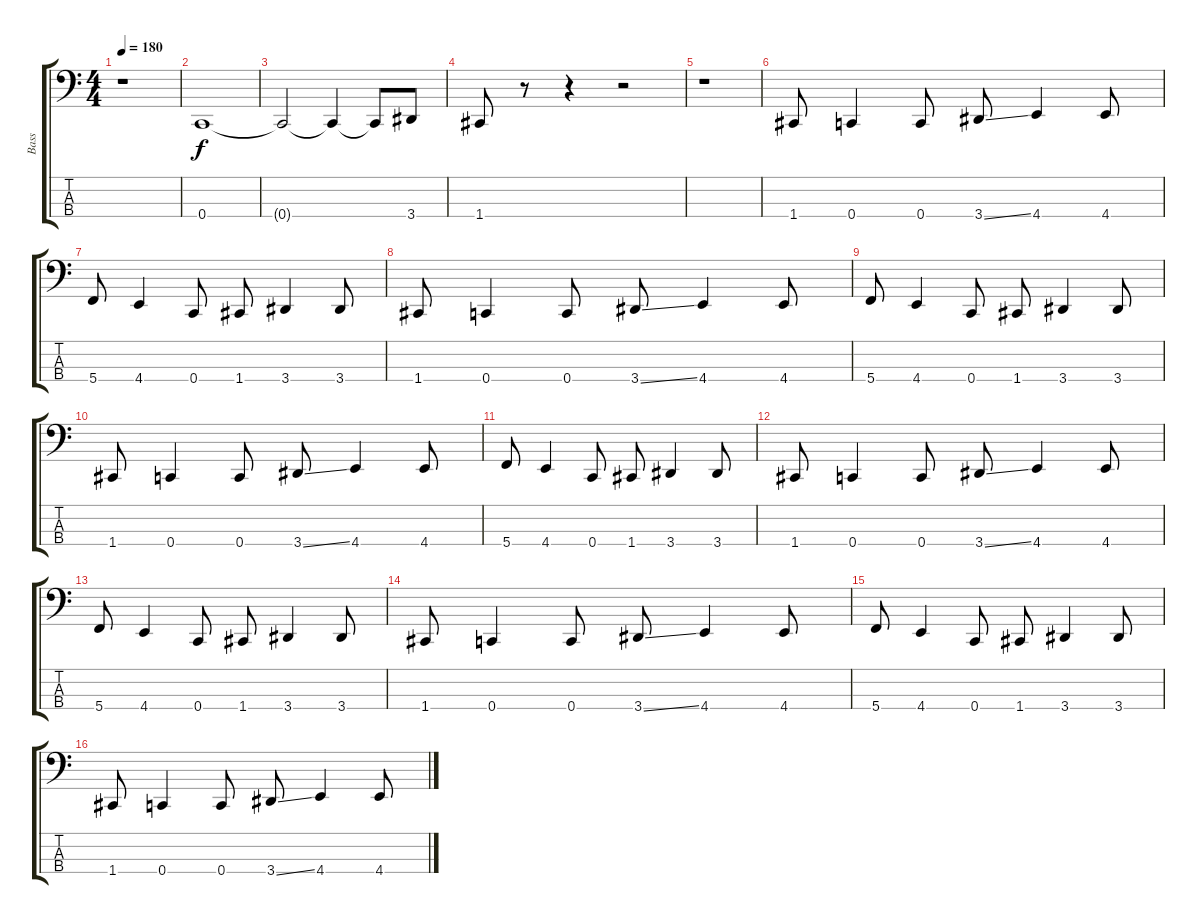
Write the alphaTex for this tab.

\track ("Bass" "Bass") {instrument electricbasspick}
\staff {score tabs}
\tuning (F2 C2 G1 C1) {hide}
\ts (4 4)
\tempo 180
\clef f4
\ks c
r.1{dy f instrument electricbasspick} |
0.4.1 |
0.4{t}.2 0.4{t}.4 0.4{t}.8 3.4.8 |
1.4.8 r.8 r.4 r.2 |
r.1 |
1.4.8 0.4.4 0.4.8 3.4{ss}.8 4.4.4 4.4.8 |
5.4.8 4.4.4 0.4.8 1.4.8 3.4.4 3.4.8 |
1.4.8 0.4.4 0.4.8 3.4{ss}.8 4.4.4 4.4.8 |
5.4.8 4.4.4 0.4.8 1.4.8 3.4.4 3.4.8 |
1.4.8 0.4.4 0.4.8 3.4{ss}.8 4.4.4 4.4.8 |
5.4.8 4.4.4 0.4.8 1.4.8 3.4.4 3.4.8 |
1.4.8 0.4.4 0.4.8 3.4{ss}.8 4.4.4 4.4.8 |
5.4.8 4.4.4 0.4.8 1.4.8 3.4.4 3.4.8 |
1.4.8 0.4.4 0.4.8 3.4{ss}.8 4.4.4 4.4.8 |
5.4.8 4.4.4 0.4.8 1.4.8 3.4.4 3.4.8 |
1.4.8 0.4.4 0.4.8 3.4{ss}.8 4.4.4 4.4.8
